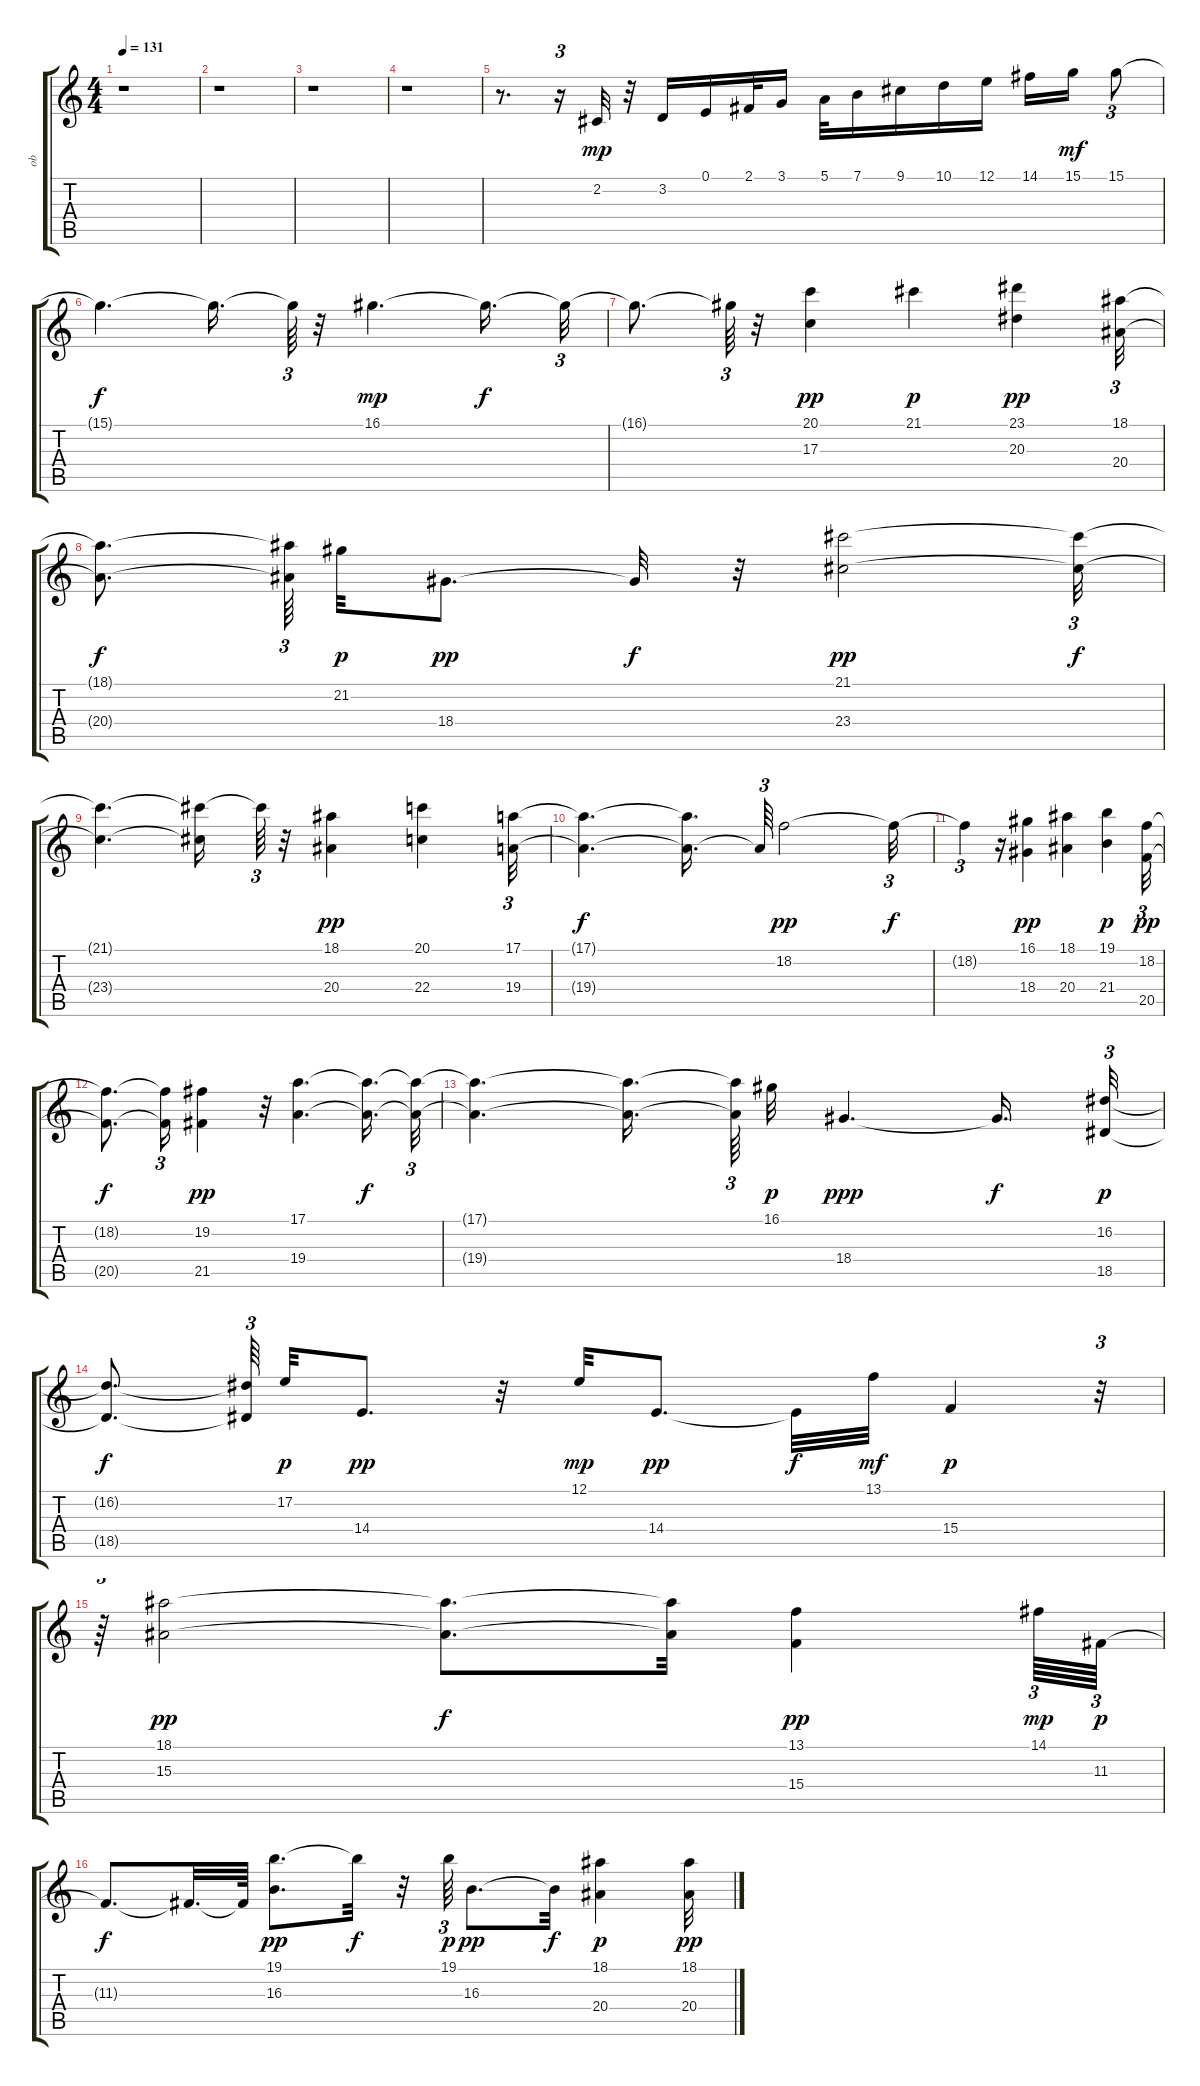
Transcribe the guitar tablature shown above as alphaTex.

\track ("ob" "ob") {instrument oboe}
\staff {score tabs}
\tuning (E4 B3 G3 D3 A2 E2) {hide}
\ts (4 4)
\tempo 131
\clef g2
\ks c
r.1{dy f} |
r.1 |
r.1 |
r.1 |
r.8{d} r.16{tu (3 2)} 2.2.32{dy mp} r.32 3.2.16 0.1.16 2.1.32 3.1.16 5.1.32 7.1.16 9.1.16 10.1.16 12.1.16 14.1.16 15.1.16{dy mf} 15.1.8{tu (3 2)} |
15.1{t}.4{d dy f} 15.1{t}.16{d} 15.1{t}.64{tu (3 2)} r.32 16.1.4{d dy mp} 16.1{t}.16{d dy f} 16.1{t}.32{tu (3 2)} |
16.1{t}.8{d} 16.1{t}.64{tu (3 2)} r.32 (20.1 17.3).4{dy pp} 21.1.4{dy p} (23.1 20.3).4{dy pp} (18.1 20.4).32{tu (3 2)} |
(18.1{t} 20.4{t}).8{d dy f} (18.1{t} 20.4{t}).64{tu (3 2) beam splitsecondary} 21.2.32{dy p} 18.4.8{d dy pp} 18.4{t}.32{dy f} r.32 (21.1 23.4).2{dy pp} (21.1{t} 23.4{t}).32{tu (3 2) dy f} |
(21.1{t} 23.4{t}).4{d} (21.1{t} 23.4{t}).16 21.1{t}.64{tu (3 2)} r.32 (18.1 20.4).4{dy pp} (20.1 22.4).4 (17.1 19.4).32{tu (3 2)} |
(17.1{t} 19.4{t}).4{d dy f} (17.1{t} 19.4{t}).16{d} 19.4{t}.64{tu (3 2)} 18.2.2{dy pp} 18.2{t}.32{tu (3 2) dy f} |
18.2{t}.4{tu (3 2)} r.16 (16.1 18.4).4{dy pp} (18.1 20.4).4 (19.1 21.4).4{dy p} (18.2 20.5).32{tu (3 2) dy pp} |
(18.2{t} 20.5{t}).8{d dy f} (18.2{t} 20.5{t}).16{tu (3 2)} (19.2 21.5).4{dy pp} r.32 (17.1 19.4).4{d} (17.1{t} 19.4{t}).16{d dy f} (17.1{t} 19.4{t}).32{tu (3 2)} |
(17.1{t} 19.4{t}).4{d} (17.1{t} 19.4{t}).16{d beam splitsecondary} (17.1{t} 19.4{t}).64{tu (3 2)} 16.1.32{dy p} 18.4.4{d dy ppp} 18.4{t}.16{d dy f} (16.2 18.5).32{tu (3 2) dy p} |
(16.2{t} 18.5{t}).8{d dy f} (16.2{t} 18.5{t}).64{tu (3 2) beam splitsecondary} 17.2.32{dy p} 14.4.8{d dy pp} r.32 12.1.32{dy mp} 14.4.8{d dy pp} 14.4{t}.32{dy f} 13.1.32{dy mf} 15.4.4{dy p} r.32{tu (3 2)} |
r.64{tu (3 2)} (18.1 15.3).2{dy pp} (18.1{t} 15.3{t}).8{d dy f} (18.1{t} 15.3{t}).32 (13.1 15.4).4{dy pp} 14.1.64{tu (3 2) dy mp} 11.3.64{tu (3 2) dy p} |
11.3{t}.8{d dy f} 11.3{t}.32{d} 11.3{t}.64 (19.1 16.3).8{d dy pp} 19.1{t}.32{dy f} r.32 19.1.64{tu (3 2) dy p} 16.3.8{d dy pp} 16.3{t}.32{dy f} (18.1 20.4).4{dy p} (18.1 20.4).32{dy pp}
